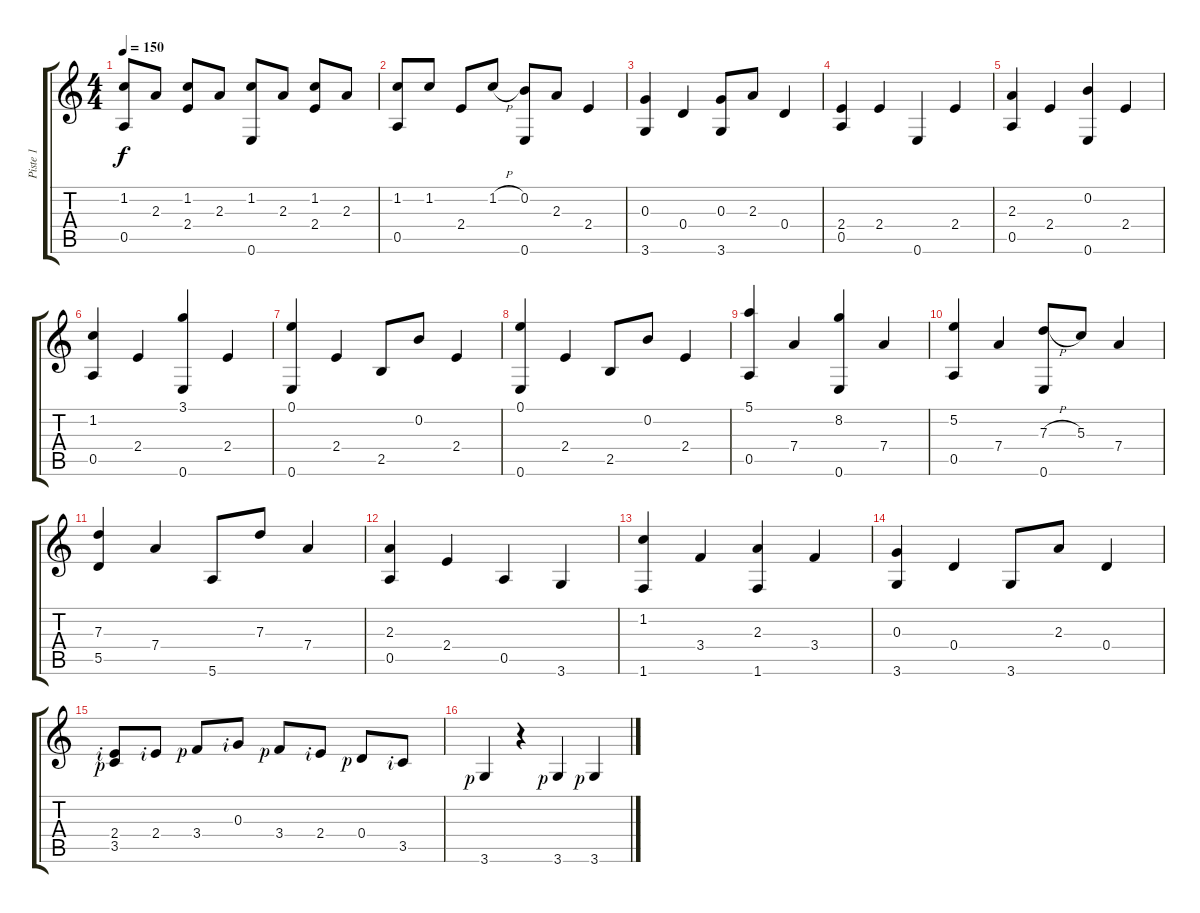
\track ("Piste 1" "Piste 1") {instrument acousticguitarnylon}
\staff {score tabs}
\tuning (E4 B3 G3 D3 A2 E2) {hide}
\ts (4 4)
\tempo 150
\clef g2
\ks c
(1.2 0.5).8{dy f} 2.3.8 (1.2 2.4).8 2.3.8 (1.2 0.6).8 2.3.8 (1.2 2.4).8 2.3.8 |
(1.2 0.5).8 1.2.8 2.4.8 1.2{h}.8 (0.2 0.6).8 2.3.8 2.4.4 |
(0.3 3.6).4 0.4.4 (0.3 3.6).8 2.3.8 0.4.4 |
(2.4 0.5).4 2.4.4 0.6.4 2.4.4 |
(2.3 0.5).4 2.4.4 (0.2 0.6).4 2.4.4 |
(1.2 0.5).4 2.4.4 (3.1 0.6).4 2.4.4 |
(0.1 0.6).4 2.4.4 2.5.8 0.2.8 2.4.4 |
(0.1 0.6).4 2.4.4 2.5.8 0.2.8 2.4.4 |
(5.1 0.5).4 7.4.4 (8.2 0.6).4 7.4.4 |
(5.2 0.5).4 7.4.4 (7.3{h} 0.6).8 5.3.8 7.4.4 |
(7.3 5.5).4 7.4.4 5.6.8 7.3.8 7.4.4 |
(2.3 0.5).4 2.4.4 0.5.4 3.6.4 |
(1.2 1.6).4 3.4.4 (2.3 1.6).4 3.4.4 |
(0.3 3.6).4 0.4.4 3.6.8 2.3.8 0.4.4 |
(2.4{rf 2} 3.5{rf 1}).8 2.4{rf 2}.8 3.4{rf 1}.8 0.3{rf 2}.8 3.4{rf 1}.8 2.4{rf 2}.8 0.4{rf 1}.8 3.5{rf 2}.8 |
3.6{rf 1}.4 r.4 3.6{rf 1}.4 3.6{rf 1}.4
